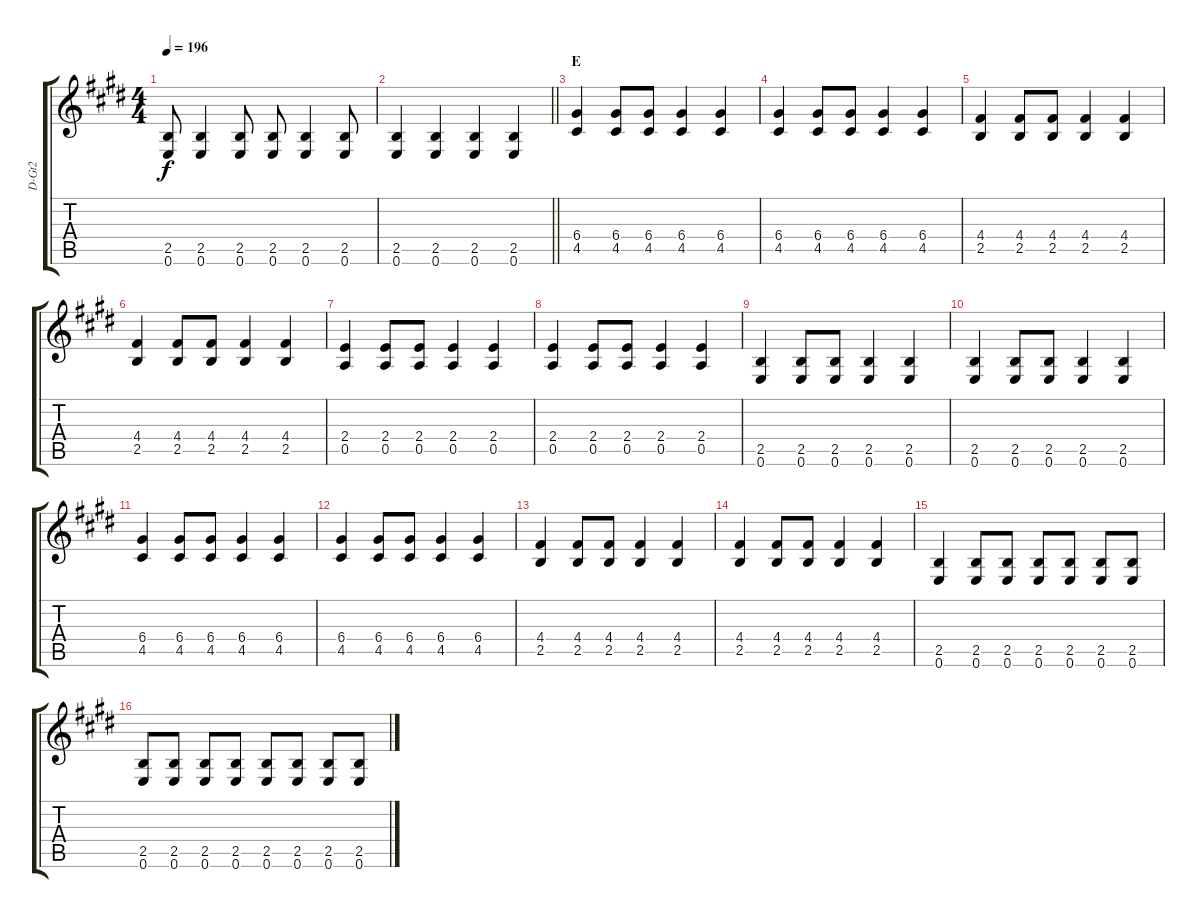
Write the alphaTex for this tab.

\track ("D-Gt2" "D-Gt2") {instrument distortionguitar}
\staff {score tabs}
\tuning (E4 B3 G3 D3 A2 E2) {hide}
\ts (4 4)
\tempo 196
\clef g2
\ks e
(2.5 0.6).8{dy f} (2.5 0.6).4 (2.5 0.6).8 (2.5 0.6).8 (2.5 0.6).4 (2.5 0.6).8 |
\barLineRight lightlight
(2.5 0.6).4 (2.5 0.6).4 (2.5 0.6).4 (2.5 0.6).4 |
\section ("" "E")
(6.4 4.5).4 (6.4 4.5).8 (6.4 4.5).8 (6.4 4.5).4 (6.4 4.5).4 |
(6.4 4.5).4 (6.4 4.5).8 (6.4 4.5).8 (6.4 4.5).4 (6.4 4.5).4 |
(4.4 2.5).4 (4.4 2.5).8 (4.4 2.5).8 (4.4 2.5).4 (4.4 2.5).4 |
(4.4 2.5).4 (4.4 2.5).8 (4.4 2.5).8 (4.4 2.5).4 (4.4 2.5).4 |
(2.4 0.5).4 (2.4 0.5).8 (2.4 0.5).8 (2.4 0.5).4 (2.4 0.5).4 |
(2.4 0.5).4 (2.4 0.5).8 (2.4 0.5).8 (2.4 0.5).4 (2.4 0.5).4 |
(2.5 0.6).4 (2.5 0.6).8 (2.5 0.6).8 (2.5 0.6).4 (2.5 0.6).4 |
(2.5 0.6).4 (2.5 0.6).8 (2.5 0.6).8 (2.5 0.6).4 (2.5 0.6).4 |
(6.4 4.5).4 (6.4 4.5).8 (6.4 4.5).8 (6.4 4.5).4 (6.4 4.5).4 |
(6.4 4.5).4 (6.4 4.5).8 (6.4 4.5).8 (6.4 4.5).4 (6.4 4.5).4 |
(4.4 2.5).4 (4.4 2.5).8 (4.4 2.5).8 (4.4 2.5).4 (4.4 2.5).4 |
(4.4 2.5).4 (4.4 2.5).8 (4.4 2.5).8 (4.4 2.5).4 (4.4 2.5).4 |
(2.5 0.6).4 (2.5 0.6).8 (2.5 0.6).8 (2.5 0.6).8 (2.5 0.6).8 (2.5 0.6).8 (2.5 0.6).8 |
(2.5 0.6).8 (2.5 0.6).8 (2.5 0.6).8 (2.5 0.6).8 (2.5 0.6).8 (2.5 0.6).8 (2.5 0.6).8 (2.5 0.6).8
